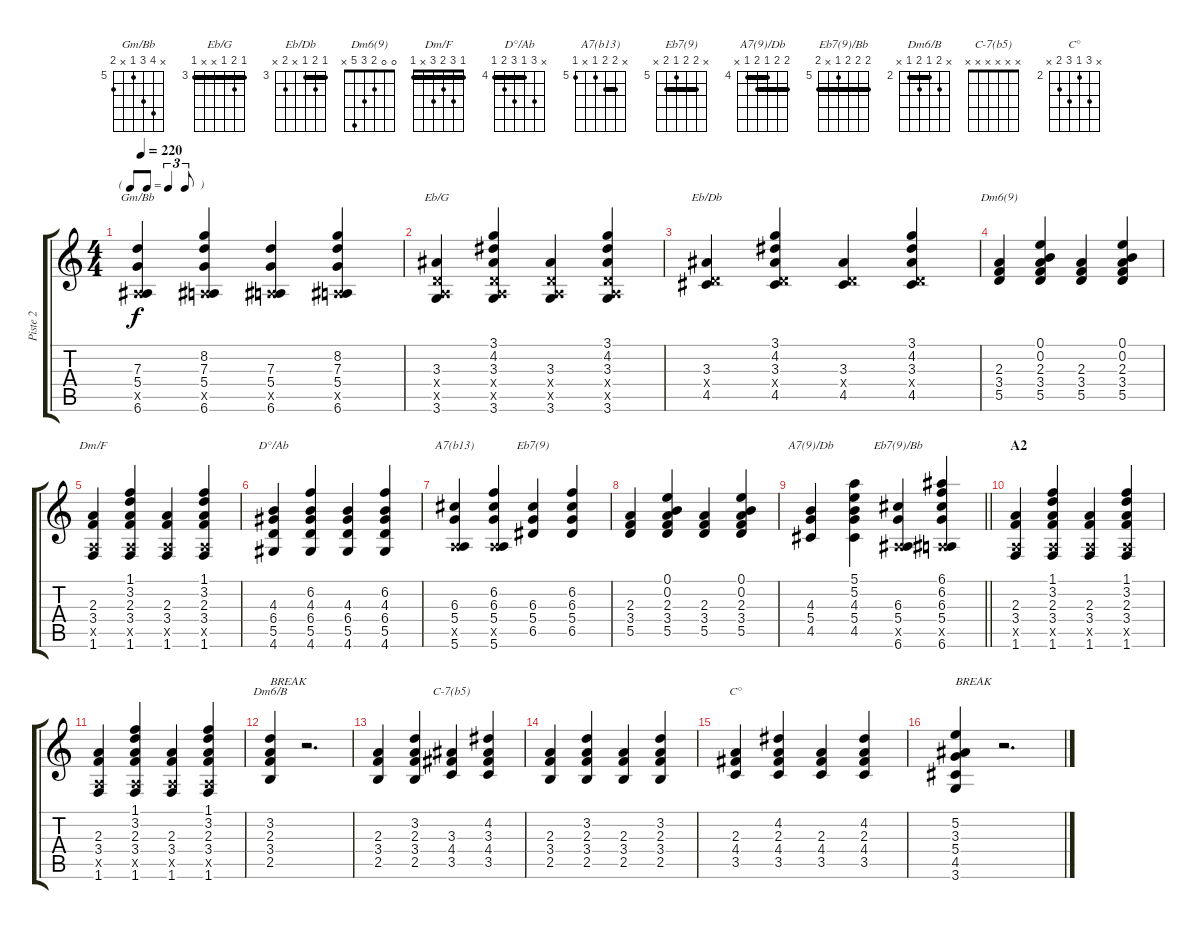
\track ("Piste 2" "Piste 2") {instrument acousticguitarnylon}
\staff {score tabs}
\tuning (E4 B3 G3 D3 A2 E2) {hide}
\chord ("Gm/Bb" x 8 7 5 x 6) {firstfret 5}
\chord ("Eb/G" 3 4 3 x x 3) {firstfret 3 barre 3}
\chord ("Eb/Db" 3 4 3 x 4 x) {firstfret 3 barre 3}
\chord ("Dm6(9)" 0 0 2 3 5 x)
\chord ("Dm/F" 1 3 2 3 x 1) {barre 1}
\chord ("D°/Ab" x 6 4 6 5 4) {firstfret 4 barre 4}
\chord ("A7(b13)" x 6 6 5 x 5) {firstfret 5 barre 6}
\chord ("Eb7(9)" x 6 6 5 6 x) {firstfret 5 barre 6}
\chord ("A7(9)/Db" 5 5 4 5 4 x) {firstfret 4 barre (4 5)}
\chord ("Eb7(9)/Bb" 6 6 6 5 x 6) {firstfret 5 barre 6}
\chord ("Dm6/B" x 3 2 3 2 x) {firstfret 2 barre 2}
\chord ("C-7(b5)" x x x x x x)
\chord ("C°" x 4 2 4 3 x) {firstfret 2}
\ts (4 4)
\tf triplet8th
\tempo 220
\clef g2
\ks c
(7.3 5.4 0.5{x} 6.6).4{ch "Gm/Bb" dy f} (8.2 7.3 5.4 0.5{x} 6.6).4 (7.3 5.4 0.5{x} 6.6).4 (8.2 7.3 5.4 0.5{x} 6.6).4 |
(3.3 0.4{x} 0.5{x} 3.6).4{ch "Eb/G"} (3.1 4.2 3.3 0.4{x} 0.5{x} 3.6).4 (3.3 0.4{x} 0.5{x} 3.6).4 (3.1 4.2 3.3 0.4{x} 0.5{x} 3.6).4 |
(3.3 0.4{x} 4.5).4{ch "Eb/Db"} (3.1 4.2 3.3 0.4{x} 4.5).4 (3.3 0.4{x} 4.5).4 (3.1 4.2 3.3 0.4{x} 4.5).4 |
(2.3 3.4 5.5).4{ch "Dm6(9)"} (0.1 0.2 2.3 3.4 5.5).4 (2.3 3.4 5.5).4 (0.1 0.2 2.3 3.4 5.5).4 |
(2.3 3.4 0.5{x} 1.6).4{ch "Dm/F"} (1.1 3.2 2.3 3.4 0.5{x} 1.6).4 (2.3 3.4 0.5{x} 1.6).4 (1.1 3.2 2.3 3.4 0.5{x} 1.6).4 |
(4.3 6.4 5.5 4.6).4{ch "D°/Ab"} (6.2 4.3 6.4 5.5 4.6).4 (4.3 6.4 5.5 4.6).4 (6.2 4.3 6.4 5.5 4.6).4 |
(6.3 5.4 0.5{x} 5.6).4{ch "A7(b13)"} (6.2 6.3 5.4 0.5{x} 5.6).4 (6.3 5.4 6.5).4{ch "Eb7(9)"} (6.2 6.3 5.4 6.5).4 |
(2.3 3.4 5.5).4 (0.1 0.2 2.3 3.4 5.5).4 (2.3 3.4 5.5).4 (0.1 0.2 2.3 3.4 5.5).4 |
\barLineRight lightlight
(4.3 5.4 4.5).4{ch "A7(9)/Db"} (5.1 5.2 4.3 5.4 4.5).4 (6.3 5.4 0.5{x} 6.6).4{ch "Eb7(9)/Bb"} (6.1 6.2 6.3 5.4 0.5{x} 6.6).4 |
\section ("" "A2")
(2.3 3.4 0.5{x} 1.6).4 (1.1 3.2 2.3 3.4 0.5{x} 1.6).4 (2.3 3.4 0.5{x} 1.6).4 (1.1 3.2 2.3 3.4 0.5{x} 1.6).4 |
(2.3 3.4 0.5{x} 1.6).4 (1.1 3.2 2.3 3.4 0.5{x} 1.6).4 (2.3 3.4 0.5{x} 1.6).4 (1.1 3.2 2.3 3.4 0.5{x} 1.6).4 |
(3.2 2.3 3.4 2.5).4{ch "Dm6/B" txt "BREAK"} r.2{d} |
(2.3 3.4 2.5).4 (3.2 2.3 3.4 2.5).4 (3.3 4.4 3.5).4{ch "C-7(b5)"} (4.2 3.3 4.4 3.5).4 |
(2.3 3.4 2.5).4 (3.2 2.3 3.4 2.5).4 (2.3 3.4 2.5).4 (3.2 2.3 3.4 2.5).4 |
(2.3 4.4 3.5).4{ch "C°"} (4.2 2.3 4.4 3.5).4 (2.3 4.4 3.5).4 (4.2 2.3 4.4 3.5).4 |
(5.2 3.3 5.4 4.5 3.6).4{txt "BREAK"} r.2{d}
